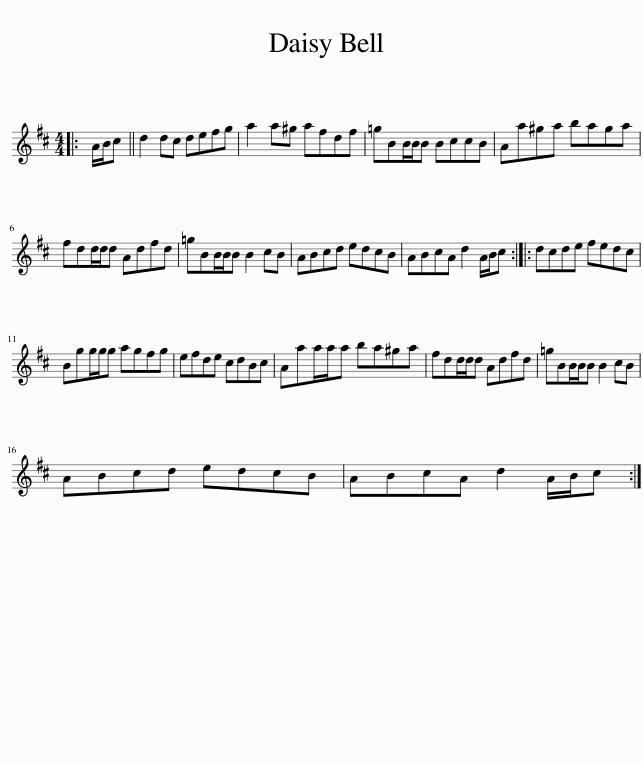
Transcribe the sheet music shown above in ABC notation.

X:1
L:1/8
M:4/4
I:linebreak $
K:D
V:1 treble
V:1
|: A/B/c || d2 dc defg | a2 a^g afdf | =gBB/B/B BccB | Aa^ga baga |$ %5
 fdd/d/d Adfd | =gBB/B/B B2 cB | ABcd edcB | ABcA d2 A/B/c :: dcde fedc |$ %10
 Bgg/g/g agfg | efde cdBc | Aaa/a/a ba^ga | fdd/d/d Adfd | =gBB/B/B B2 cB |$ %15
 ABcd edcB | ABcA d2 A/B/c :| %17
